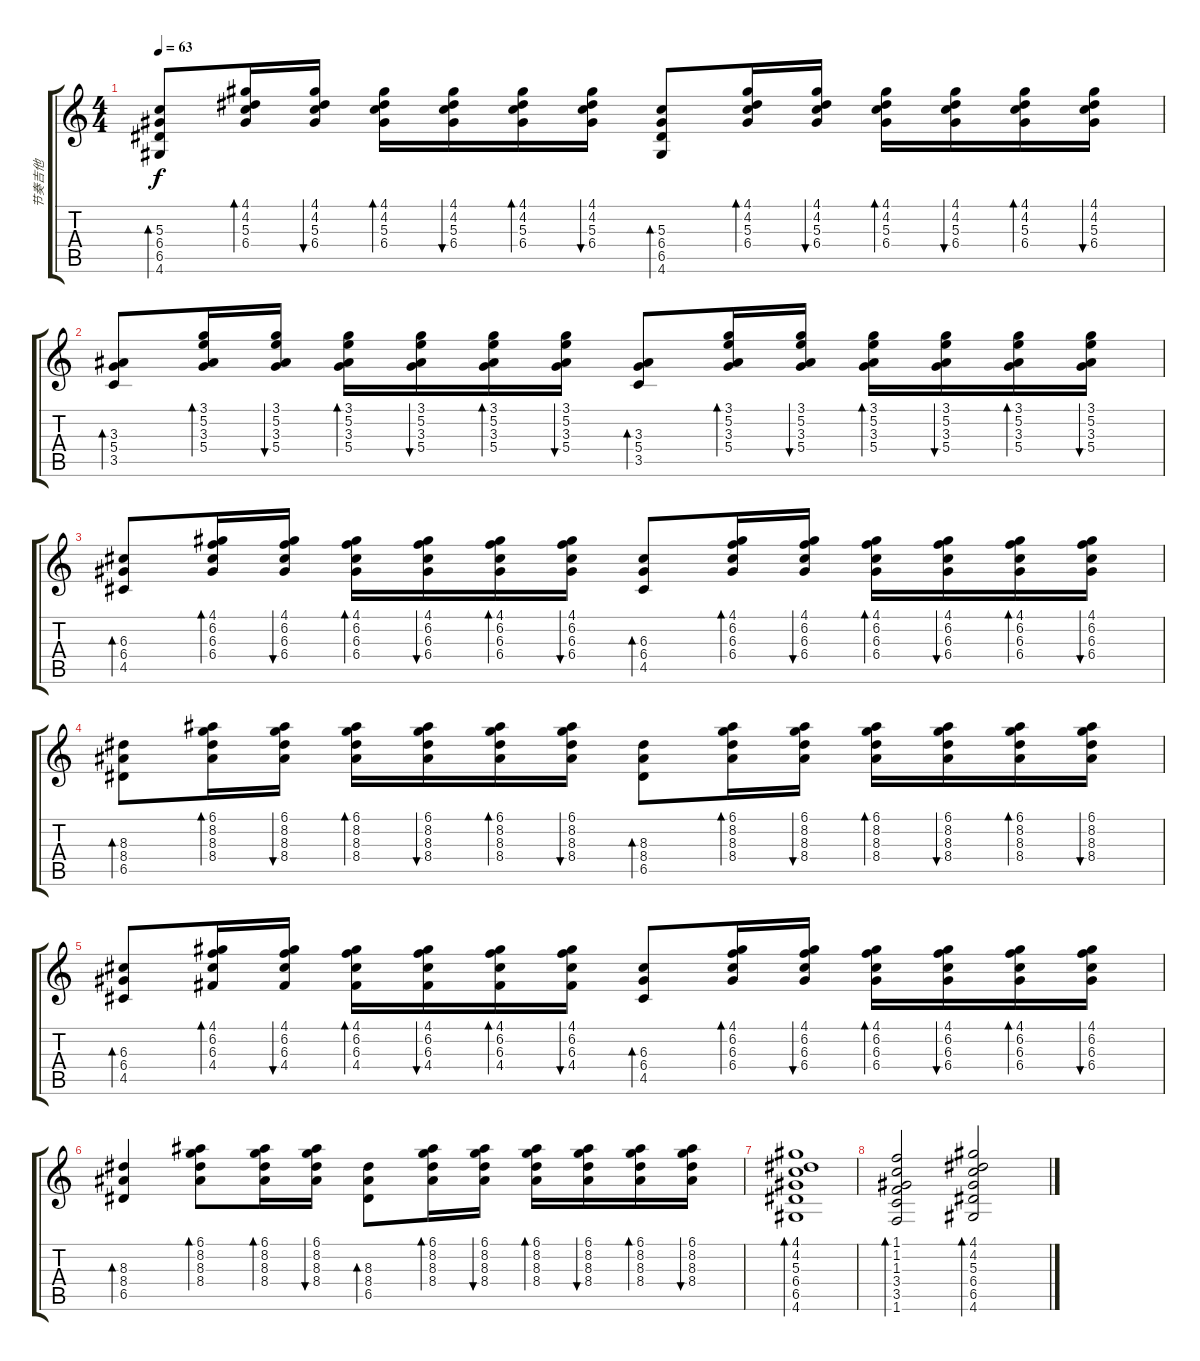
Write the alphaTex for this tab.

\track ("节奏吉他" "节奏吉他") {instrument acousticguitarsteel}
\staff {score tabs}
\tuning (E4 B3 G3 D3 A2 E2) {hide}
\ts (4 4)
\tempo 63
\clef g2
\ks c
(5.3 6.4 6.5 4.6).8{bd 30 dy f} (4.1 4.2 5.3 6.4).16{bd 30} (4.1 4.2 5.3 6.4).16{bu 30} (4.1 4.2 5.3 6.4).16{bd 30} (4.1 4.2 5.3 6.4).16{bu 30} (4.1 4.2 5.3 6.4).16{bd 30} (4.1 4.2 5.3 6.4).16{bu 30} (5.3 6.4 6.5 4.6).8{bd 30} (4.1 4.2 5.3 6.4).16{bd 30} (4.1 4.2 5.3 6.4).16{bu 30} (4.1 4.2 5.3 6.4).16{bd 30} (4.1 4.2 5.3 6.4).16{bu 30} (4.1 4.2 5.3 6.4).16{bd 30} (4.1 4.2 5.3 6.4).16{bu 30} |
(3.3 5.4 3.5).8{bd 30} (3.1 5.2 3.3 5.4).16{bd 30} (3.1 5.2 3.3 5.4).16{bu 30} (3.1 5.2 3.3 5.4).16{bd 30} (3.1 5.2 3.3 5.4).16{bu 30} (3.1 5.2 3.3 5.4).16{bd 30} (3.1 5.2 3.3 5.4).16{bu 30} (3.3 5.4 3.5).8{bd 30} (3.1 5.2 3.3 5.4).16{bd 30} (3.1 5.2 3.3 5.4).16{bu 30} (3.1 5.2 3.3 5.4).16{bd 30} (3.1 5.2 3.3 5.4).16{bu 30} (3.1 5.2 3.3 5.4).16{bd 30} (3.1 5.2 3.3 5.4).16{bu 30} |
(6.3 6.4 4.5).8{bd 30} (4.1 6.2 6.3 6.4).16{bd 30} (4.1 6.2 6.3 6.4).16{bu 30} (4.1 6.2 6.3 6.4).16{bd 30} (4.1 6.2 6.3 6.4).16{bu 30} (4.1 6.2 6.3 6.4).16{bd 30} (4.1 6.2 6.3 6.4).16{bu 30} (6.3 6.4 4.5).8{bd 30} (4.1 6.2 6.3 6.4).16{bd 30} (4.1 6.2 6.3 6.4).16{bu 30} (4.1 6.2 6.3 6.4).16{bd 30} (4.1 6.2 6.3 6.4).16{bu 30} (4.1 6.2 6.3 6.4).16{bd 30} (4.1 6.2 6.3 6.4).16{bu 30} |
(8.3 8.4 6.5).8{bd 30} (6.1 8.2 8.3 8.4).16{bd 30} (6.1 8.2 8.3 8.4).16{bu 30} (6.1 8.2 8.3 8.4).16{bd 30} (6.1 8.2 8.3 8.4).16{bu 30} (6.1 8.2 8.3 8.4).16{bd 30} (6.1 8.2 8.3 8.4).16{bu 30} (8.3 8.4 6.5).8{bd 30} (6.1 8.2 8.3 8.4).16{bd 30} (6.1 8.2 8.3 8.4).16{bu 30} (6.1 8.2 8.3 8.4).16{bd 30} (6.1 8.2 8.3 8.4).16{bu 30} (6.1 8.2 8.3 8.4).16{bd 30} (6.1 8.2 8.3 8.4).16{bu 30} |
(6.3 6.4 4.5).8{bd 30} (4.1 6.2 6.3 4.4).16{bd 30} (4.1 6.2 6.3 4.4).16{bu 30} (4.1 6.2 6.3 4.4).16{bd 30} (4.1 6.2 6.3 4.4).16{bu 30} (4.1 6.2 6.3 4.4).16{bd 30} (4.1 6.2 6.3 4.4).16{bu 30} (6.3 6.4 4.5).8{bd 30} (4.1 6.2 6.3 6.4).16{bd 30} (4.1 6.2 6.3 6.4).16{bu 30} (4.1 6.2 6.3 6.4).16{bd 30} (4.1 6.2 6.3 6.4).16{bu 30} (4.1 6.2 6.3 6.4).16{bd 30} (4.1 6.2 6.3 6.4).16{bu 30} |
(8.3 8.4 6.5).4{bd 30} (6.1 8.2 8.3 8.4).8{bd 30} (6.1 8.2 8.3 8.4).16{bd 30} (6.1 8.2 8.3 8.4).16{bu 30} (8.3 8.4 6.5).8{bd 30} (6.1 8.2 8.3 8.4).16{bd 30} (6.1 8.2 8.3 8.4).16{bu 30} (6.1 8.2 8.3 8.4).16{bd 30} (6.1 8.2 8.3 8.4).16{bu 30} (6.1 8.2 8.3 8.4).16{bd 30} (6.1 8.2 8.3 8.4).16{bu 30} |
(4.1 4.2 5.3 6.4 6.5 4.6).1{bd 30} |
(1.1 1.2 1.3 3.4 3.5 1.6).2{bd 30} (4.1 4.2 5.3 6.4 6.5 4.6).2{bd 30}
